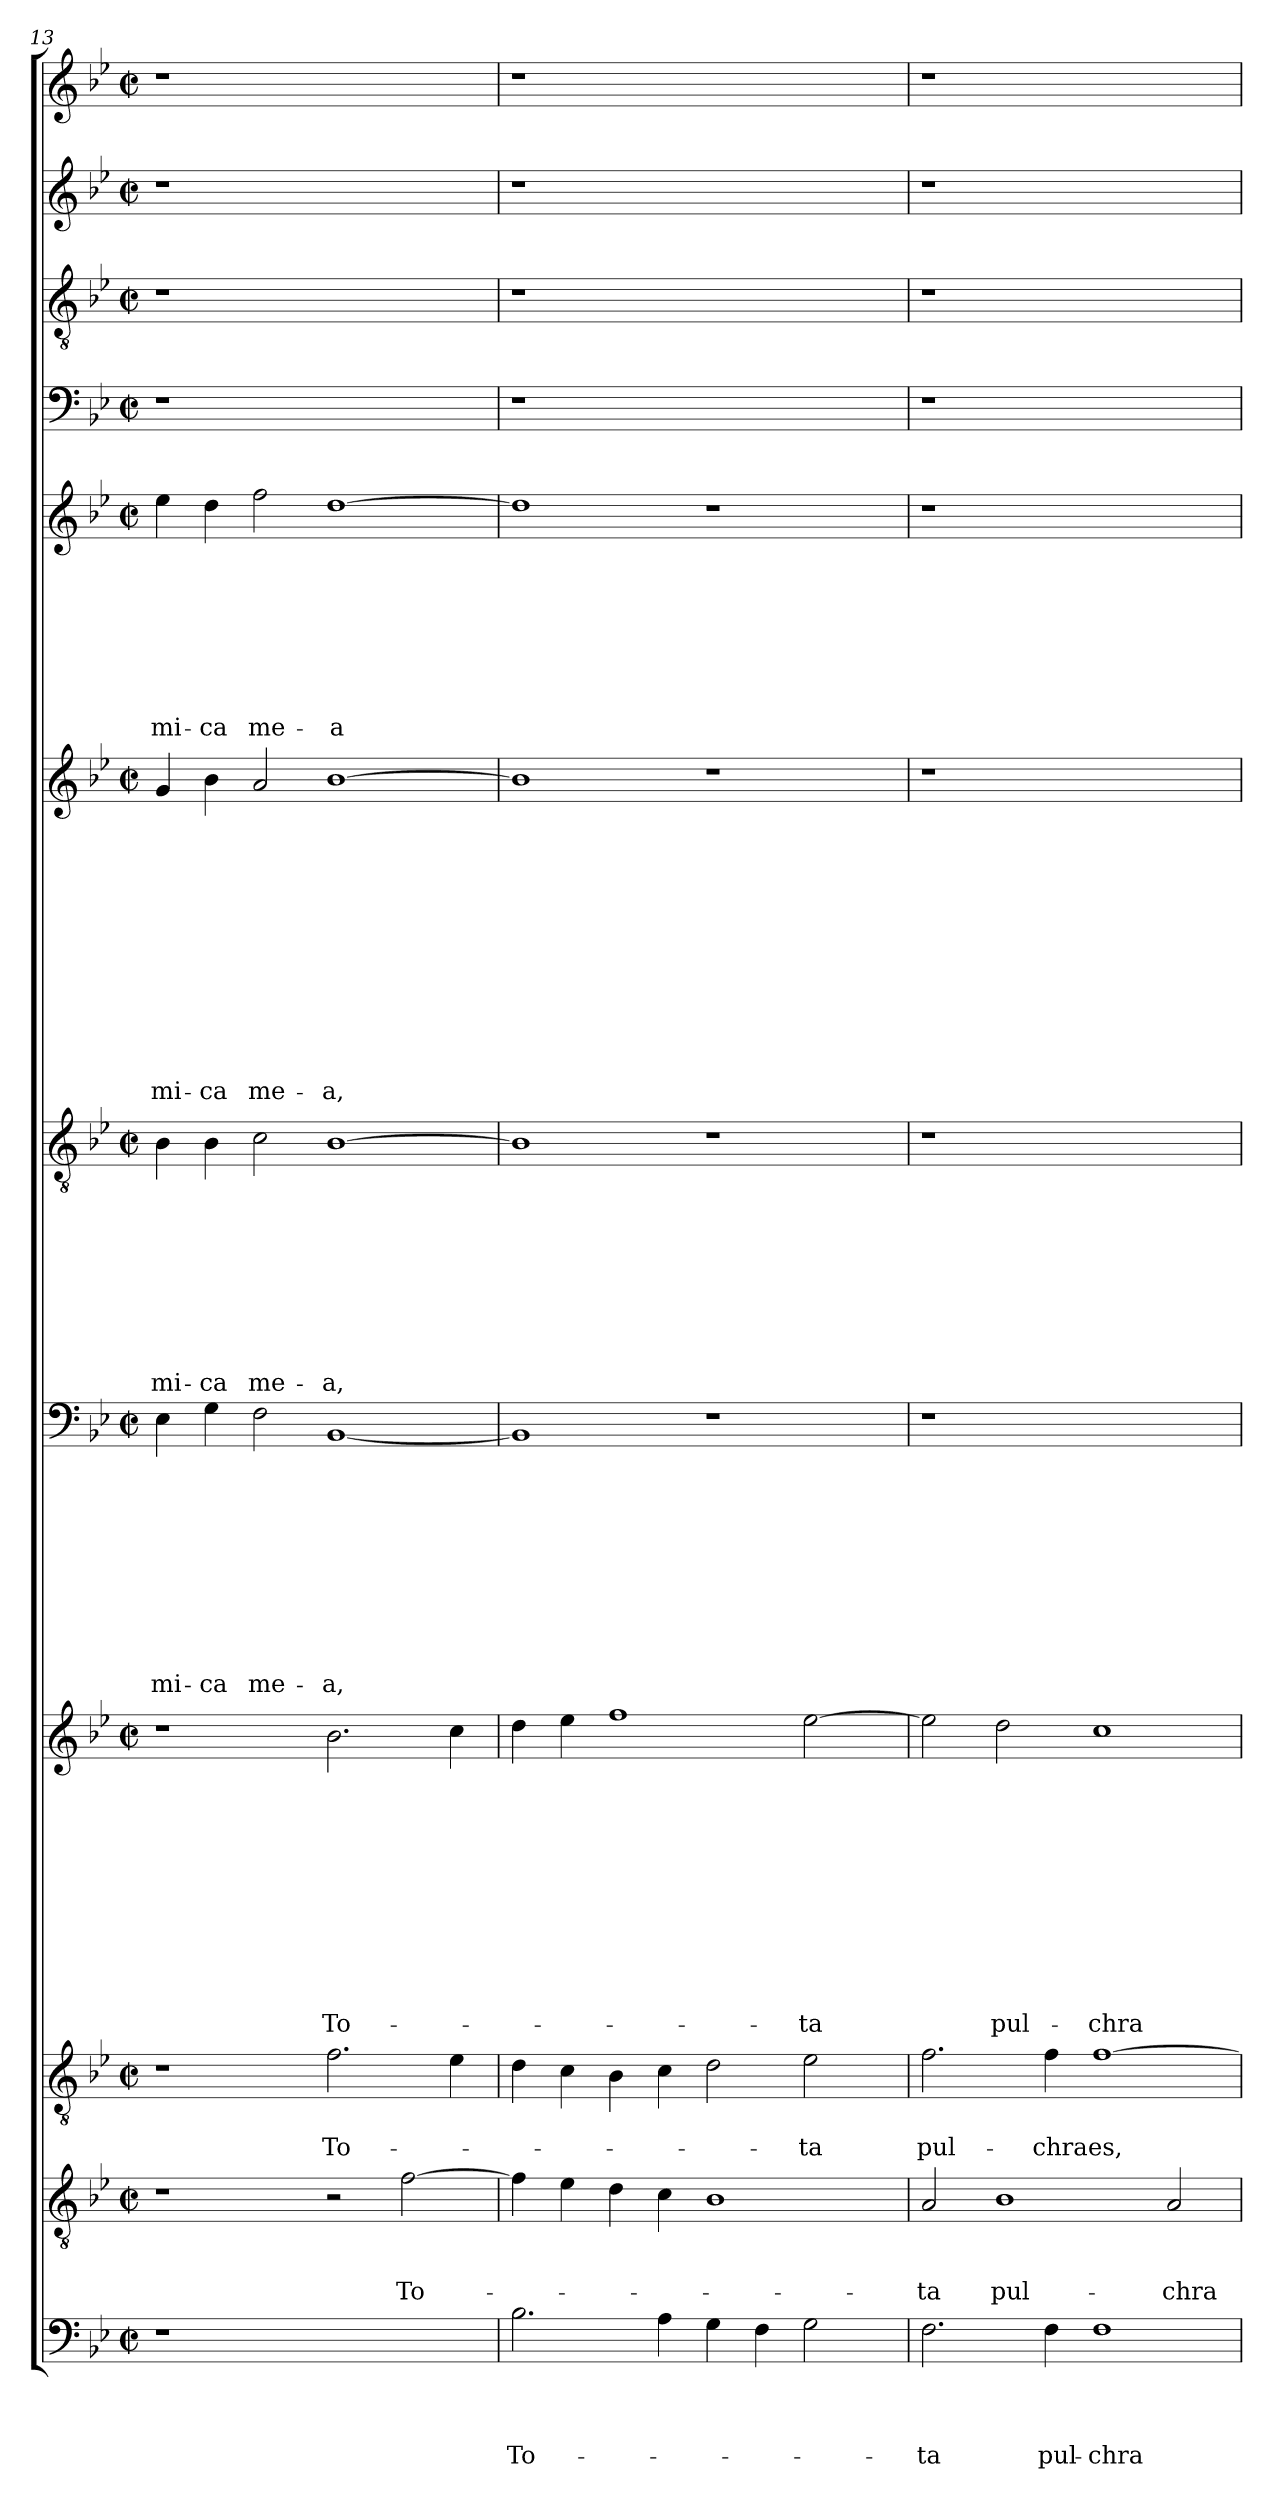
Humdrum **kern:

**kern	**text	**text	**text	**text	**kern	**text	**text	**text	**kern	**text	**text	**kern	**text	**text	**text	**text	**text	**text	**text	**text	**text	**text	**text	**kern	**text	**text	**text	**text	**text	**text	**text	**text	**text	**text	**kern	**text	**text	**text	**text	**text	**text	**text	**text	**text	**kern	**text	**text	**text	**text	**text	**text	**text	**text	**text	**text	**text	**text	**kern	**text	**text	**text	**text	**text	**text	**text	**text	**kern	**kern	**kern	**kern
*part12	*part12	*part12	*part12	*part12	*part11	*part11	*part11	*part11	*part10	*part10	*part10	*part9	*part9	*part9	*part9	*part9	*part9	*part9	*part9	*part9	*part9	*part9	*part9	*part8	*part8	*part8	*part8	*part8	*part8	*part8	*part8	*part8	*part8	*part8	*part7	*part7	*part7	*part7	*part7	*part7	*part7	*part7	*part7	*part7	*part6	*part6	*part6	*part6	*part6	*part6	*part6	*part6	*part6	*part6	*part6	*part6	*part6	*part5	*part5	*part5	*part5	*part5	*part5	*part5	*part5	*part5	*part4	*part3	*part2	*part1
*staff12	*staff12	*staff12	*staff12	*staff12	*staff11	*staff11	*staff11	*staff11	*staff10	*staff10	*staff10	*staff9	*staff9	*staff9	*staff9	*staff9	*staff9	*staff9	*staff9	*staff9	*staff9	*staff9	*staff9	*staff8	*staff8	*staff8	*staff8	*staff8	*staff8	*staff8	*staff8	*staff8	*staff8	*staff8	*staff7	*staff7	*staff7	*staff7	*staff7	*staff7	*staff7	*staff7	*staff7	*staff7	*staff6	*staff6	*staff6	*staff6	*staff6	*staff6	*staff6	*staff6	*staff6	*staff6	*staff6	*staff6	*staff6	*staff5	*staff5	*staff5	*staff5	*staff5	*staff5	*staff5	*staff5	*staff5	*staff4	*staff3	*staff2	*staff1
*clefF4	*	*	*	*	*clefGv2	*	*	*	*clefGv2	*	*	*clefG2	*	*	*	*	*	*	*	*	*	*	*	*clefF4	*	*	*	*	*	*	*	*	*	*	*clefGv2	*	*	*	*	*	*	*	*	*	*clefG2	*	*	*	*	*	*	*	*	*	*	*	*	*clefG2	*	*	*	*	*	*	*	*	*clefF4	*clefGv2	*clefG2	*clefG2
*k[b-e-]	*	*	*	*	*k[b-e-]	*	*	*	*k[b-e-]	*	*	*k[b-e-]	*	*	*	*	*	*	*	*	*	*	*	*k[b-e-]	*	*	*	*	*	*	*	*	*	*	*k[b-e-]	*	*	*	*	*	*	*	*	*	*k[b-e-]	*	*	*	*	*	*	*	*	*	*	*	*	*k[b-e-]	*	*	*	*	*	*	*	*	*k[b-e-]	*k[b-e-]	*k[b-e-]	*k[b-e-]
*B-:	*	*	*	*	*B-:	*	*	*	*B-:	*	*	*B-:	*	*	*	*	*	*	*	*	*	*	*	*B-:	*	*	*	*	*	*	*	*	*	*	*B-:	*	*	*	*	*	*	*	*	*	*B-:	*	*	*	*	*	*	*	*	*	*	*	*	*B-:	*	*	*	*	*	*	*	*	*B-:	*B-:	*B-:	*B-:
*M2/2	*	*	*	*	*M2/2	*	*	*	*M2/2	*	*	*M2/2	*	*	*	*	*	*	*	*	*	*	*	*M2/2	*	*	*	*	*	*	*	*	*	*	*M2/2	*	*	*	*	*	*	*	*	*	*M2/2	*	*	*	*	*	*	*	*	*	*	*	*	*M2/2	*	*	*	*	*	*	*	*	*M2/2	*M2/2	*M2/2	*M2/2
*met(c|)	*	*	*	*	*met(c|)	*	*	*	*met(c|)	*	*	*met(c|)	*	*	*	*	*	*	*	*	*	*	*	*met(c|)	*	*	*	*	*	*	*	*	*	*	*met(c|)	*	*	*	*	*	*	*	*	*	*met(c|)	*	*	*	*	*	*	*	*	*	*	*	*	*met(c|)	*	*	*	*	*	*	*	*	*met(c|)	*met(c|)	*met(c|)	*met(c|)
=13	=13	=13	=13	=13	=13	=13	=13	=13	=13	=13	=13	=13	=13	=13	=13	=13	=13	=13	=13	=13	=13	=13	=13	=13	=13	=13	=13	=13	=13	=13	=13	=13	=13	=13	=13	=13	=13	=13	=13	=13	=13	=13	=13	=13	=13	=13	=13	=13	=13	=13	=13	=13	=13	=13	=13	=13	=13	=13	=13	=13	=13	=13	=13	=13	=13	=13	=13	=13	=13	=13
1r	.	.	.	.	1r	.	.	.	1r	.	.	1r	.	.	.	.	.	.	.	.	.	.	.	4E-\	.	.	.	.	.	.	.	.	.	-mi-	4B-\	.	.	.	.	.	.	.	.	-mi-	4g/	.	.	.	.	.	.	.	.	.	.	.	-mi-	4ee-\	.	.	.	.	.	.	.	-mi-	1r	1r	1r	1r
.	.	.	.	.	.	.	.	.	.	.	.	.	.	.	.	.	.	.	.	.	.	.	.	4G\	.	.	.	.	.	.	.	.	.	-ca	4B-\	.	.	.	.	.	.	.	.	-ca	4b-\	.	.	.	.	.	.	.	.	.	.	.	-ca	4dd\	.	.	.	.	.	.	.	-ca	.	.	.	.
.	.	.	.	.	.	.	.	.	.	.	.	.	.	.	.	.	.	.	.	.	.	.	.	2F\	.	.	.	.	.	.	.	.	.	me-	2c\	.	.	.	.	.	.	.	.	me-	2a/	.	.	.	.	.	.	.	.	.	.	.	me-	2ff\	.	.	.	.	.	.	.	me-	.	.	.	.
1ryy	.	.	.	.	2r	.	.	.	2.f\	.	To-	2.b-\	.	.	.	.	.	.	.	.	.	.	To-	[1BB-	.	.	.	.	.	.	.	.	.	-a,	[1B-	.	.	.	.	.	.	.	.	-a,	[1b-	.	.	.	.	.	.	.	.	.	.	.	-a,	[1dd	.	.	.	.	.	.	.	-a	1ryy	1ryy	1ryy	1ryy
.	.	.	.	.	[2f\	.	.	To-	.	.	.	.	.	.	.	.	.	.	.	.	.	.	.	.	.	.	.	.	.	.	.	.	.	.	.	.	.	.	.	.	.	.	.	.	.	.	.	.	.	.	.	.	.	.	.	.	.	.	.	.	.	.	.	.	.	.	.	.	.	.
.	.	.	.	.	.	.	.	.	4e-\	.	.	4cc\	.	.	.	.	.	.	.	.	.	.	.	.	.	.	.	.	.	.	.	.	.	.	.	.	.	.	.	.	.	.	.	.	.	.	.	.	.	.	.	.	.	.	.	.	.	.	.	.	.	.	.	.	.	.	.	.	.	.
=14	=14	=14	=14	=14	=14	=14	=14	=14	=14	=14	=14	=14	=14	=14	=14	=14	=14	=14	=14	=14	=14	=14	=14	=14	=14	=14	=14	=14	=14	=14	=14	=14	=14	=14	=14	=14	=14	=14	=14	=14	=14	=14	=14	=14	=14	=14	=14	=14	=14	=14	=14	=14	=14	=14	=14	=14	=14	=14	=14	=14	=14	=14	=14	=14	=14	=14	=14	=14	=14	=14
2.B-\	.	.	.	To-	4f\]	.	.	.	4d\	.	.	4dd\	.	.	.	.	.	.	.	.	.	.	.	1BB-]	.	.	.	.	.	.	.	.	.	.	1B-]	.	.	.	.	.	.	.	.	.	1b-]	.	.	.	.	.	.	.	.	.	.	.	.	1dd]	.	.	.	.	.	.	.	.	1r	1r	1r	1r
.	.	.	.	.	4e-\	.	.	.	4c\	.	.	4ee-\	.	.	.	.	.	.	.	.	.	.	.	.	.	.	.	.	.	.	.	.	.	.	.	.	.	.	.	.	.	.	.	.	.	.	.	.	.	.	.	.	.	.	.	.	.	.	.	.	.	.	.	.	.	.	.	.	.	.
.	.	.	.	.	4d\	.	.	.	4B-\	.	.	1ff	.	.	.	.	.	.	.	.	.	.	.	.	.	.	.	.	.	.	.	.	.	.	.	.	.	.	.	.	.	.	.	.	.	.	.	.	.	.	.	.	.	.	.	.	.	.	.	.	.	.	.	.	.	.	.	.	.	.
4A\	.	.	.	.	4c\	.	.	.	4c\	.	.	.	.	.	.	.	.	.	.	.	.	.	.	.	.	.	.	.	.	.	.	.	.	.	.	.	.	.	.	.	.	.	.	.	.	.	.	.	.	.	.	.	.	.	.	.	.	.	.	.	.	.	.	.	.	.	.	.	.	.
4G\	.	.	.	.	1B-	.	.	.	2d\	.	.	.	.	.	.	.	.	.	.	.	.	.	.	1r	.	.	.	.	.	.	.	.	.	.	1r	.	.	.	.	.	.	.	.	.	1r	.	.	.	.	.	.	.	.	.	.	.	.	1r	.	.	.	.	.	.	.	.	1ryy	1ryy	1ryy	1ryy
4F\	.	.	.	.	.	.	.	.	.	.	.	.	.	.	.	.	.	.	.	.	.	.	.	.	.	.	.	.	.	.	.	.	.	.	.	.	.	.	.	.	.	.	.	.	.	.	.	.	.	.	.	.	.	.	.	.	.	.	.	.	.	.	.	.	.	.	.	.	.	.
2G\	.	.	.	.	.	.	.	.	2e-\	.	-ta	[2ee-\	.	.	.	.	.	.	.	.	.	.	-ta	.	.	.	.	.	.	.	.	.	.	.	.	.	.	.	.	.	.	.	.	.	.	.	.	.	.	.	.	.	.	.	.	.	.	.	.	.	.	.	.	.	.	.	.	.	.	.
=15	=15	=15	=15	=15	=15	=15	=15	=15	=15	=15	=15	=15	=15	=15	=15	=15	=15	=15	=15	=15	=15	=15	=15	=15	=15	=15	=15	=15	=15	=15	=15	=15	=15	=15	=15	=15	=15	=15	=15	=15	=15	=15	=15	=15	=15	=15	=15	=15	=15	=15	=15	=15	=15	=15	=15	=15	=15	=15	=15	=15	=15	=15	=15	=15	=15	=15	=15	=15	=15	=15
2.F\	.	.	.	-ta	2A/	.	.	-ta	2.f\	.	pul-	2ee-\]	.	.	.	.	.	.	.	.	.	.	.	1r	.	.	.	.	.	.	.	.	.	.	1r	.	.	.	.	.	.	.	.	.	1r	.	.	.	.	.	.	.	.	.	.	.	.	1r	.	.	.	.	.	.	.	.	1r	1r	1r	1r
.	.	.	.	.	1B-	.	.	pul-	.	.	.	2dd\	.	.	.	.	.	.	.	.	.	.	pul-	.	.	.	.	.	.	.	.	.	.	.	.	.	.	.	.	.	.	.	.	.	.	.	.	.	.	.	.	.	.	.	.	.	.	.	.	.	.	.	.	.	.	.	.	.	.	.
4F\	.	.	.	pul-	.	.	.	.	4f\	.	-chra	.	.	.	.	.	.	.	.	.	.	.	.	.	.	.	.	.	.	.	.	.	.	.	.	.	.	.	.	.	.	.	.	.	.	.	.	.	.	.	.	.	.	.	.	.	.	.	.	.	.	.	.	.	.	.	.	.	.	.
1F	.	.	.	-chra	.	.	.	.	[1f	.	es,	1cc	.	.	.	.	.	.	.	.	.	.	-chra	1ryy	.	.	.	.	.	.	.	.	.	.	1ryy	.	.	.	.	.	.	.	.	.	1ryy	.	.	.	.	.	.	.	.	.	.	.	.	1ryy	.	.	.	.	.	.	.	.	1ryy	1ryy	1ryy	1ryy
.	.	.	.	.	2A/	.	.	-chra	.	.	.	.	.	.	.	.	.	.	.	.	.	.	.	.	.	.	.	.	.	.	.	.	.	.	.	.	.	.	.	.	.	.	.	.	.	.	.	.	.	.	.	.	.	.	.	.	.	.	.	.	.	.	.	.	.	.	.	.	.	.
=	=	=	=	=	=	=	=	=	=	=	=	=	=	=	=	=	=	=	=	=	=	=	=	=	=	=	=	=	=	=	=	=	=	=	=	=	=	=	=	=	=	=	=	=	=	=	=	=	=	=	=	=	=	=	=	=	=	=	=	=	=	=	=	=	=	=	=	=	=	=
*-	*-	*-	*-	*-	*-	*-	*-	*-	*-	*-	*-	*-	*-	*-	*-	*-	*-	*-	*-	*-	*-	*-	*-	*-	*-	*-	*-	*-	*-	*-	*-	*-	*-	*-	*-	*-	*-	*-	*-	*-	*-	*-	*-	*-	*-	*-	*-	*-	*-	*-	*-	*-	*-	*-	*-	*-	*-	*-	*-	*-	*-	*-	*-	*-	*-	*-	*-	*-	*-	*-
